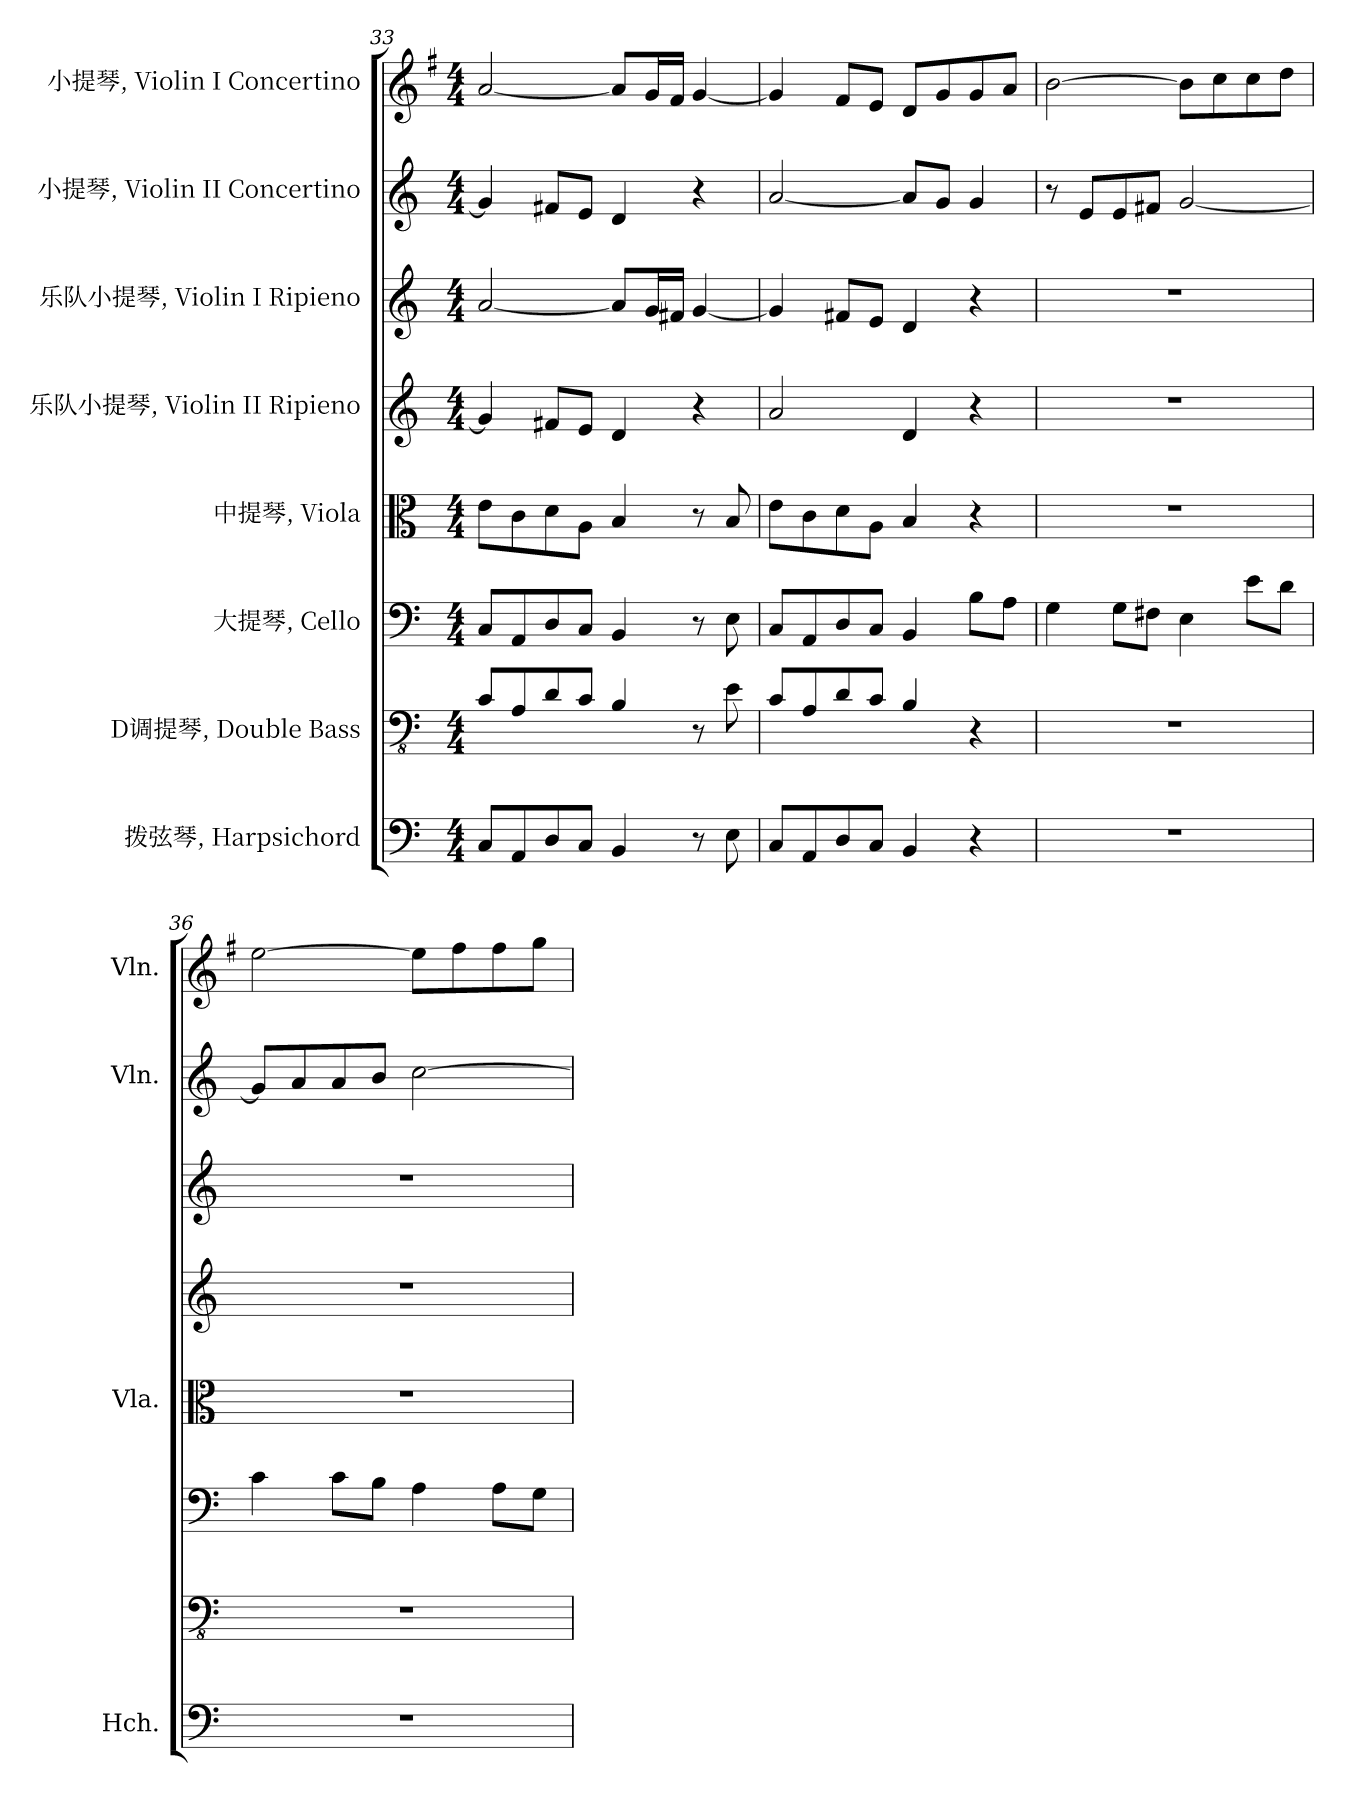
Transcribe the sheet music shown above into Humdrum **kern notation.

**kern	**kern	**kern	**kern	**kern	**kern	**kern	**kern
*part8	*part7	*part6	*part5	*part4	*part3	*part2	*part1
*staff8	*staff7	*staff6	*staff5	*staff4	*staff3	*staff2	*staff1
*I"拨弦琴, Harpsichord	*I"D调提琴, Double Bass	*I"大提琴, Cello	*I"中提琴, Viola	*I"乐队小提琴, Violin II Ripieno	*I"乐队小提琴, Violin I Ripieno	*I"小提琴, Violin II Concertino	*I"小提琴, Violin I Concertino
*I'Hch.	*	*	*I'Vla.	*	*	*I'Vln.	*I'Vln.
*clefF4	*clefFv4	*clefF4	*clefC3	*clefG2	*clefG2	*clefG2	*clefG2
*	*ITrd7c12	*	*	*	*	*	*
*k[]	*k[]	*k[]	*k[]	*k[]	*k[]	*k[]	*k[f#]
*M4/4	*M4/4	*M4/4	*M4/4	*M4/4	*M4/4	*M4/4	*M4/4
=33	=33	=33	=33	=33	=33	=33	=33
8C/L	8CC/L	8C/L	8e\L	4g/]	[2a/	4g/]	[2a/
8AA/	8AAA/	8AA/	8c\	.	.	.	.
8D/	8DD/	8D/	8d\	8f#X/L	.	8f#X/L	.
8C/J	8CC/J	8C/J	8A\J	8e/J	.	8e/J	.
4BB/	4BBB/	4BB/	4B/	4d/	8a/L]	4d/	8a/L]
.	.	.	.	.	16g/L	.	16g/L
.	.	.	.	.	16f#X/JJ	.	16f#/JJ
8r	8r	8r	8r	4r	[4g/	4r	[4g/
8E\	8EE\	8E\	8B/	.	.	.	.
=34	=34	=34	=34	=34	=34	=34	=34
8C/L	8CC/L	8C/L	8e\L	2a/	4g/]	[2a/	4g/]
8AA/	8AAA/	8AA/	8c\	.	.	.	.
8D/	8DD/	8D/	8d\	.	8f#X/L	.	8f#/L
8C/J	8CC/J	8C/J	8A\J	.	8e/J	.	8e/J
4BB/	4BBB/	4BB/	4B/	4d/	4d/	8a/L]	8d/L
.	.	.	.	.	.	8g/J	8g/
4r	4r	8B\L	4r	4r	4r	4g/	8g/
.	.	8A\J	.	.	.	.	8a/J
!!LO:PB:g=z
=35	=35	=35	=35	=35	=35	=35	=35
1r	1r	4G\	1r	1r	1r	8r	[2b\
.	.	.	.	.	.	8e/L	.
.	.	8G\L	.	.	.	8e/	.
.	.	8F#X\J	.	.	.	8f#X/J	.
.	.	4E\	.	.	.	[2g/	8b\L]
.	.	.	.	.	.	.	8cc\
.	.	8e\L	.	.	.	.	8cc\
.	.	8d\J	.	.	.	.	8dd\J
=36	=36	=36	=36	=36	=36	=36	=36
1r	1r	4c\	1r	1r	1r	8g/L]	[2ee\
.	.	.	.	.	.	8a/	.
.	.	8c\L	.	.	.	8a/	.
.	.	8B\J	.	.	.	8b/J	.
.	.	4A\	.	.	.	[2cc\	8ee\L]
.	.	.	.	.	.	.	8ff#\
.	.	8A\L	.	.	.	.	8ff#\
.	.	8G\J	.	.	.	.	8gg\J
=	=	=	=	=	=	=	=
*-	*-	*-	*-	*-	*-	*-	*-
